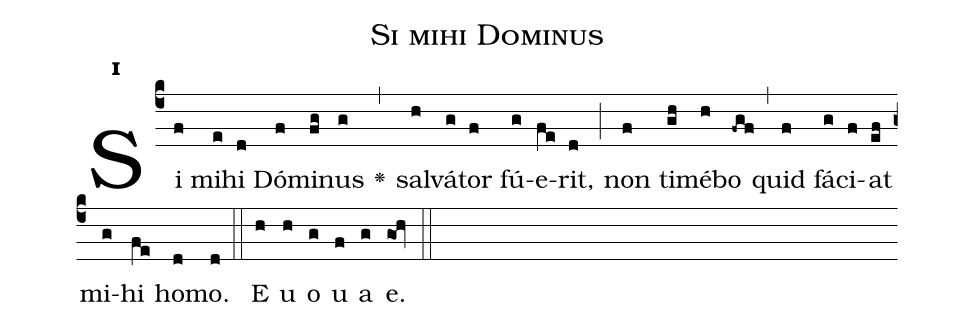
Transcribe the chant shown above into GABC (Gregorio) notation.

name:Si mihi Dominus;
office-part:Antiphona;
mode:1;
%%
initial-style: 1;
name: Si mihi Dominus;
book: Antiphonae & Responsoria/Tomus III, p. 53;
occasion: Psalterium Hebdomada II Feria V;
office-part: Hora media Ant 2;
user-notes: ;
commentary: ;
annotation: 1a2;
centering-scheme: english;
fontsize: 12;
font: OFLSortsMillGoudy;
height: 11;
width: 4.5;
%%
(c4)Si(f) mi(e)hi(d) Dó(f)mi(fg)nus(g) <v>\greheightstar</v>(,) sal(h)vá(g)tor(f) fú(g)e(fe)rit,(d) (;) non(f) ti(gh)mé(h)bo(-fgf) (,) quid(f) fá(g)ci(f)at(ef) mi(g)hi(fe) ho(d)mo.(d) (::)
E(h) u(h) o(g) u(f) a(g) e.(goh) (::)
